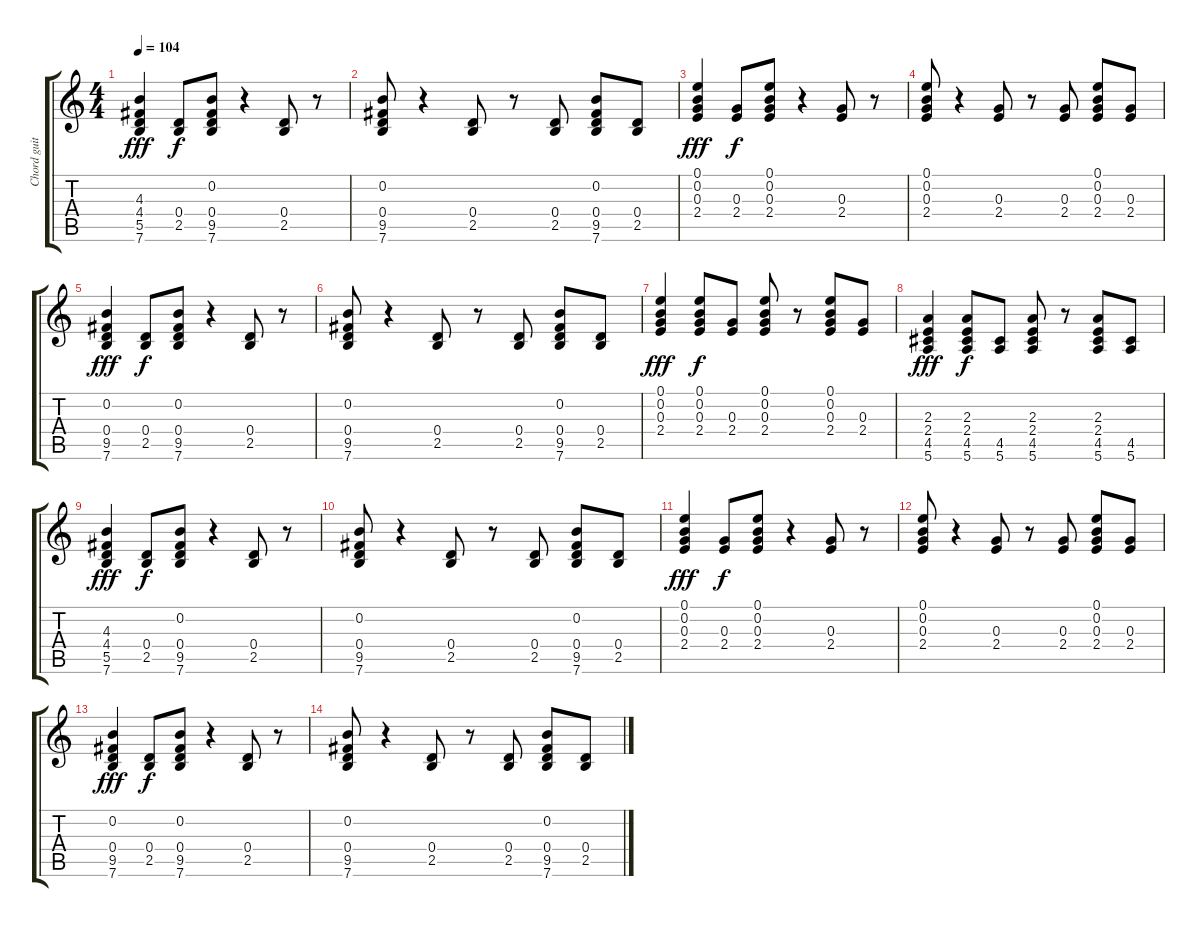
\track ("Chord guitar" "Chord guit") {instrument acousticguitarsteel}
\staff {score tabs}
\tuning (E4 B3 G3 D3 A2 E2) {hide}
\ts (4 4)
\tempo 104
\clef g2
\ks c
(4.3 4.4 5.5 7.6).4{dy fff} (0.4 2.5).8{dy f} (0.2 0.4 9.5 7.6).8 r.4 (0.4 2.5).8 r.8 |
(0.2 0.4 9.5 7.6).8 r.4 (0.4 2.5).8 r.8 (0.4 2.5).8 (0.2 0.4 9.5 7.6).8 (0.4 2.5).8 |
(0.1 0.2 0.3 2.4).4{dy fff} (0.3 2.4).8{dy f} (0.1 0.2 0.3 2.4).8 r.4 (0.3 2.4).8 r.8 |
(0.1 0.2 0.3 2.4).8 r.4 (0.3 2.4).8 r.8 (0.3 2.4).8 (0.1 0.2 0.3 2.4).8 (0.3 2.4).8 |
(0.2 0.4 9.5 7.6).4{dy fff} (0.4 2.5).8{dy f} (0.2 0.4 9.5 7.6).8 r.4 (0.4 2.5).8 r.8 |
(0.2 0.4 9.5 7.6).8 r.4 (0.4 2.5).8 r.8 (0.4 2.5).8 (0.2 0.4 9.5 7.6).8 (0.4 2.5).8 |
(0.1 0.2 0.3 2.4).4{dy fff} (0.1 0.2 0.3 2.4).8{dy f} (0.3 2.4).8 (0.1 0.2 0.3 2.4).8 r.8 (0.1 0.2 0.3 2.4).8 (0.3 2.4).8 |
(2.3 2.4 4.5 5.6).4{dy fff} (2.3 2.4 4.5 5.6).8{dy f} (4.5 5.6).8 (2.3 2.4 4.5 5.6).8 r.8 (2.3 2.4 4.5 5.6).8 (4.5 5.6).8 |
(4.3 4.4 5.5 7.6).4{dy fff} (0.4 2.5).8{dy f} (0.2 0.4 9.5 7.6).8 r.4 (0.4 2.5).8 r.8 |
(0.2 0.4 9.5 7.6).8{volume 15} r.4 (0.4 2.5).8 r.8 (0.4 2.5).8{volume 14} (0.2 0.4 9.5 7.6).8{volume 14} (0.4 2.5).8 |
(0.1 0.2 0.3 2.4).4{dy fff volume 13} (0.3 2.4).8{dy f volume 13} (0.1 0.2 0.3 2.4).8{volume 12} r.4 (0.3 2.4).8{volume 11} r.8 |
(0.1 0.2 0.3 2.4).8{volume 10} r.4 (0.3 2.4).8{volume 9} r.8 (0.3 2.4).8{volume 8} (0.1 0.2 0.3 2.4).8{volume 7} (0.3 2.4).8{volume 7} |
(0.2 0.4 9.5 7.6).4{dy fff volume 6} (0.4 2.5).8{dy f volume 5} (0.2 0.4 9.5 7.6).8{volume 4} r.4 (0.4 2.5).8{volume 3} r.8 |
(0.2 0.4 9.5 7.6).8{volume 2} r.4 (0.4 2.5).8{volume 1} r.8 (0.4 2.5).8{volume 1} (0.2 0.4 9.5 7.6).8 (0.4 2.5).8
